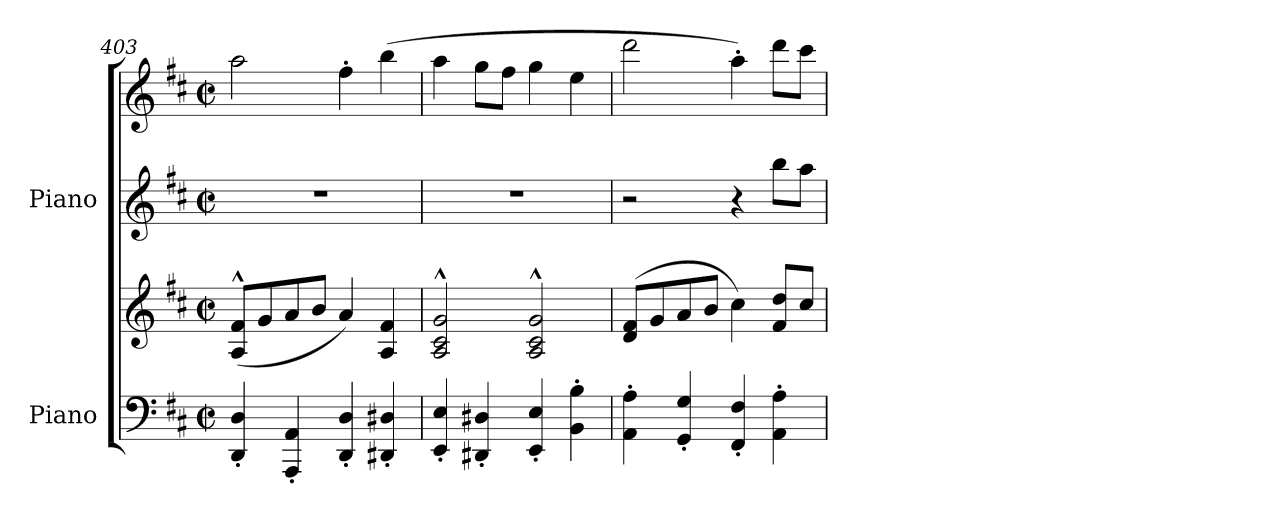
**kern	**kern	**kern	**kern
*part2	*part2	*part1	*part1
*staff4	*staff3	*staff2	*staff1
*I"Piano	*	*I"Piano	*
*I'Pno.	*	*I'Pno.	*
*clefF4	*clefG2	*clefG2	*clefG2
*k[f#c#]	*k[f#c#]	*k[f#c#]	*k[f#c#]
*M2/2	*M2/2	*M2/2	*M2/2
*met(c|)	*met(c|)	*met(c|)	*met(c|)
=403	=403	=403	=403
4DD/' 4D/'	(<8A/^^ 8f#/^^L	1r	2aa\
.	8g/	.	.
4AAA/' 4AA/'	8a/	.	.
.	8b/J	.	.
4DD/' 4D/'	4a/)	.	4ff#'\
4DD#X/' 4D#X/'	4A/ 4f#/	.	(>4bb\
=404	=404	=404	=404
4EE/' 4E/'	2A/^^ 2c#/^^ 2g/^^	1r	4aa\
4DD#X/' 4D#X/'	.	.	8gg\L
.	.	.	8ff#\J
4EE/' 4E/'	2A/^^ 2c#/^^ 2g/^^	.	4gg\
4BB\' 4B\'	.	.	4ee\
=405	=405	=405	=405
4AA\' 4A\'	(>8d/ 8f#/L	2r	2ddd\
.	8g/	.	.
4GG/' 4G/'	8a/	.	.
.	8b/J	.	.
4FF#/' 4F#/'	4cc#\)	4r	4aa'\)
4AA\' 4A\'	8f#/ 8dd/L	8bb\L	8ddd\L
.	8cc#/J	8aa\J	8ccc#\J
=	=	=	=
*-	*-	*-	*-
